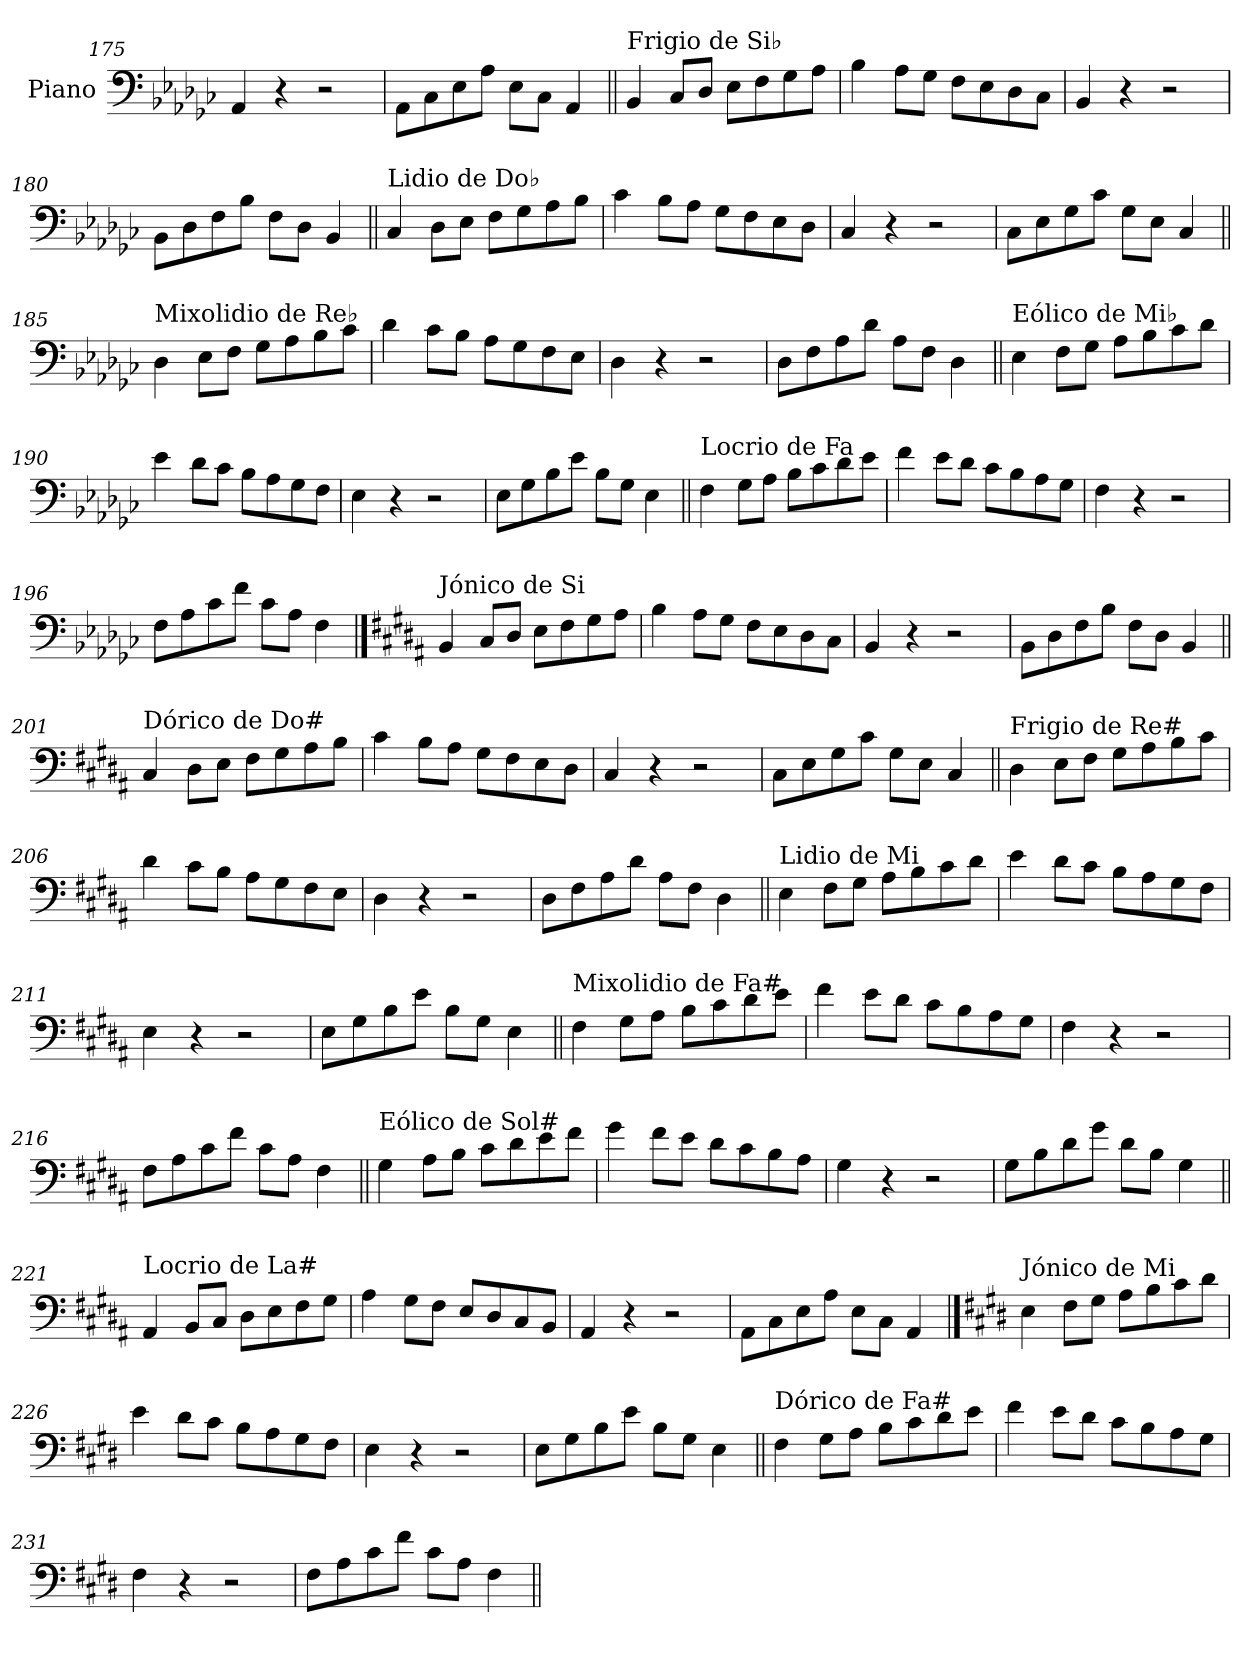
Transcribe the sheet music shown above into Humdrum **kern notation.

**kern
*part1
*staff1
*I"Piano
*I'Pno.
*clefF4
*k[b-e-a-d-g-c-]
=175
4AA-/
4r
2r
=176
8AA-\L
8C-\
8E-\
8A-\J
8E-\L
8C-\J
4AA-/
!!LO:LB:g=z
=177||
!LO:TX:a:t=Frigio de Si♭
4BB-/
8C-/L
8D-/J
8E-\L
8F\
8G-\
8A-\J
=178
4B-\
8A-\L
8G-\J
8F\L
8E-\
8D-\
8C-\J
=179
4BB-/
4r
2r
=180
8BB-\L
8D-\
8F\
8B-\J
8F\L
8D-\J
4BB-/
!!LO:LB:g=z
=181||
!LO:TX:a:t=Lidio de Do♭
4C-/
8D-\L
8E-\J
8F\L
8G-\
8A-\
8B-\J
=182
4c-\
8B-\L
8A-\J
8G-\L
8F\
8E-\
8D-\J
=183
4C-/
4r
2r
=184
8C-\L
8E-\
8G-\
8c-\J
8G-\L
8E-\J
4C-/
!!LO:LB:g=z
=185||
!LO:TX:a:t=Mixolidio de Re♭
4D-\
8E-\L
8F\J
8G-\L
8A-\
8B-\
8c-\J
=186
4d-\
8c-\L
8B-\J
8A-\L
8G-\
8F\
8E-\J
=187
4D-\
4r
2r
=188
8D-\L
8F\
8A-\
8d-\J
8A-\L
8F\J
4D-\
!!LO:LB:g=z
=189||
!LO:TX:a:t=Eólico de Mi♭
4E-\
8F\L
8G-\J
8A-\L
8B-\
8c-\
8d-\J
=190
4e-\
8d-\L
8c-\J
8B-\L
8A-\
8G-\
8F\J
=191
4E-\
4r
2r
=192
8E-\L
8G-\
8B-\
8e-\J
8B-\L
8G-\J
4E-\
!!LO:LB:g=z
=193||
!LO:TX:a:t=Locrio de Fa
4F\
8G-\L
8A-\J
8B-\L
8c-\
8d-\
8e-\J
=194
4f\
8e-\L
8d-\J
8c-\L
8B-\
8A-\
8G-\J
=195
4F\
4r
2r
=196
8F\L
8A-\
8c-\
8f\J
8c-\L
8A-\J
4F\
!!LO:PB:g=z
==197
*k[f#c#g#d#a#]
!LO:TX:a:t=Jónico de Si
4BB/
8C#/L
8D#/J
8E\L
8F#\
8G#\
8A#\J
=198
4B\
8A#\L
8G#\J
8F#\L
8E\
8D#\
8C#\J
=199
4BB/
4r
2r
=200
8BB\L
8D#\
8F#\
8B\J
8F#\L
8D#\J
4BB/
!!LO:LB:g=z
=201||
!LO:TX:a:t=Dórico de Do#
4C#/
8D#\L
8E\J
8F#\L
8G#\
8A#\
8B\J
=202
4c#\
8B\L
8A#\J
8G#\L
8F#\
8E\
8D#\J
=203
4C#/
4r
2r
=204
8C#\L
8E\
8G#\
8c#\J
8G#\L
8E\J
4C#/
!!LO:LB:g=z
=205||
!LO:TX:a:t=Frigio de Re#
4D#\
8E\L
8F#\J
8G#\L
8A#\
8B\
8c#\J
=206
4d#\
8c#\L
8B\J
8A#\L
8G#\
8F#\
8E\J
=207
4D#\
4r
2r
=208
8D#\L
8F#\
8A#\
8d#\J
8A#\L
8F#\J
4D#\
!!LO:LB:g=z
=209||
!LO:TX:a:t=Lidio de Mi
4E\
8F#\L
8G#\J
8A#\L
8B\
8c#\
8d#\J
=210
4e\
8d#\L
8c#\J
8B\L
8A#\
8G#\
8F#\J
=211
4E\
4r
2r
=212
8E\L
8G#\
8B\
8e\J
8B\L
8G#\J
4E\
!!LO:LB:g=z
=213||
!LO:TX:a:t=Mixolidio de Fa#
4F#\
8G#\L
8A#\J
8B\L
8c#\
8d#\
8e\J
=214
4f#\
8e\L
8d#\J
8c#\L
8B\
8A#\
8G#\J
=215
4F#\
4r
2r
=216
8F#\L
8A#\
8c#\
8f#\J
8c#\L
8A#\J
4F#\
!!LO:LB:g=z
=217||
!LO:TX:a:t=Eólico de Sol#
4G#\
8A#\L
8B\J
8c#\L
8d#\
8e\
8f#\J
=218
4g#\
8f#\L
8e\J
8d#\L
8c#\
8B\
8A#\J
=219
4G#\
4r
2r
=220
8G#\L
8B\
8d#\
8g#\J
8d#\L
8B\J
4G#\
!!LO:LB:g=z
=221||
!LO:TX:a:t=Locrio de La#
4AA#/
8BB/L
8C#/J
8D#\L
8E\
8F#\
8G#\J
=222
4A#\
8G#\L
8F#\J
8E/L
8D#/
8C#/
8BB/J
=223
4AA#/
4r
2r
=224
8AA#\L
8C#\
8E\
8A#\J
8E\L
8C#\J
4AA#/
!!LO:PB:g=z
==225
*k[f#c#g#d#]
!LO:TX:a:t=Jónico de Mi
4E\
8F#\L
8G#\J
8A\L
8B\
8c#\
8d#\J
=226
4e\
8d#\L
8c#\J
8B\L
8A\
8G#\
8F#\J
=227
4E\
4r
2r
=228
8E\L
8G#\
8B\
8e\J
8B\L
8G#\J
4E\
!!LO:LB:g=z
=229||
!LO:TX:a:t=Dórico de Fa#
4F#\
8G#\L
8A\J
8B\L
8c#\
8d#\
8e\J
=230
4f#\
8e\L
8d#\J
8c#\L
8B\
8A\
8G#\J
=231
4F#\
4r
2r
=232
8F#\L
8A\
8c#\
8f#\J
8c#\L
8A\J
4F#\
=||
*-
